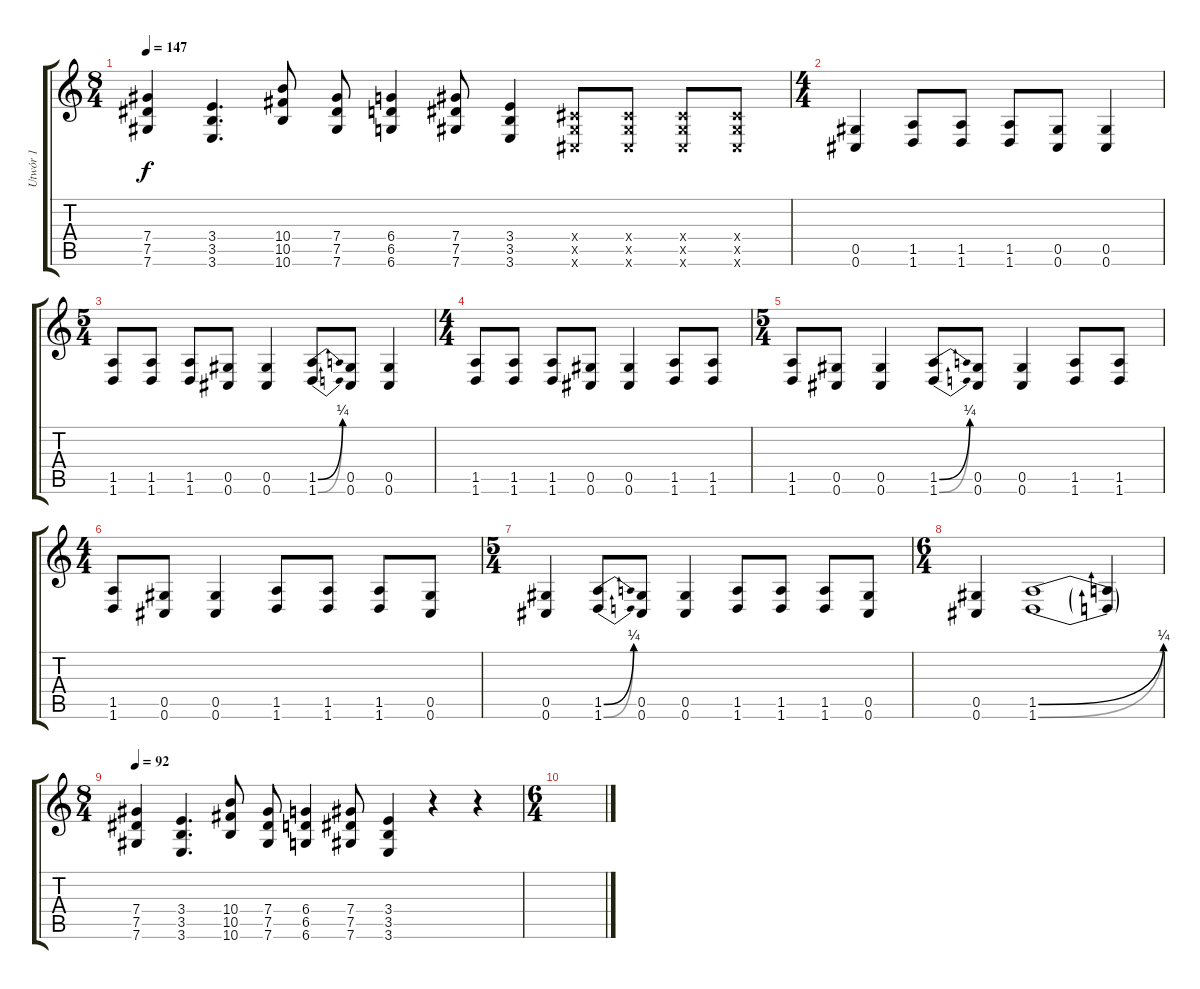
\track ("Utwór 1" "Utwór 1") {instrument distortionguitar}
\staff {score tabs}
\tuning (Eb4 Bb3 Gb3 Db3 Ab2 Db2) {hide}
\ts (8 4)
\tempo 147
\clef g2
\ks c
(7.4 7.5 7.6).4{dy f} (3.4 3.5 3.6).4{d} (10.4 10.5 10.6).8 (7.4 7.5 7.6).8 (6.4 6.5 6.6).4 (7.4 7.5 7.6).8 (3.4 3.5 3.6).4 (0.4{x} 0.5{x} 0.6{x}).8 (0.4{x} 0.5{x} 0.6{x}).8 (0.4{x} 0.5{x} 0.6{x}).8 (0.4{x} 0.5{x} 0.6{x}).8 |
\ts (4 4)
(0.5 0.6).4 (1.5 1.6).8 (1.5 1.6).8 (1.5 1.6).8 (0.5 0.6).8 (0.5 0.6).4 |
\ts (5 4)
(1.5 1.6).8 (1.5 1.6).8 (1.5 1.6).8 (0.5 0.6).8 (0.5 0.6).4 (1.5{be (bend 0 0 60 1)} 1.6{be (bend 0 0 60 1)}).8 (0.5 0.6).8 (0.5 0.6).4 |
\ts (4 4)
(1.5 1.6).8 (1.5 1.6).8 (1.5 1.6).8 (0.5 0.6).8 (0.5 0.6).4 (1.5 1.6).8 (1.5 1.6).8 |
\ts (5 4)
(1.5 1.6).8 (0.5 0.6).8 (0.5 0.6).4 (1.5{be (bend 0 0 60 1)} 1.6{be (bend 0 0 60 1)}).8 (0.5 0.6).8 (0.5 0.6).4 (1.5 1.6).8 (1.5 1.6).8 |
\ts (4 4)
(1.5 1.6).8 (0.5 0.6).8 (0.5 0.6).4 (1.5 1.6).8 (1.5 1.6).8 (1.5 1.6).8 (0.5 0.6).8 |
\ts (5 4)
(0.5 0.6).4 (1.5{be (bend 0 0 60 1)} 1.6{be (bend 0 0 60 1)}).8 (0.5 0.6).8 (0.5 0.6).4 (1.5 1.6).8 (1.5 1.6).8 (1.5 1.6).8 (0.5 0.6).8 |
\ts (6 4)
(0.5 0.6).4 (1.5{be (bend 0 0 60 1)} 1.6{be (bend 0 0 60 1)}).1 (1.5{t} 1.6{t}).4 |
\ts (8 4)
\tempo 92
(7.4 7.5 7.6).4 (3.4 3.5 3.6).4{d} (10.4 10.5 10.6).8 (7.4 7.5 7.6).8 (6.4 6.5 6.6).4 (7.4 7.5 7.6).8 (3.4 3.5 3.6).4 r.4 r.4 |
\ts (6 4)
